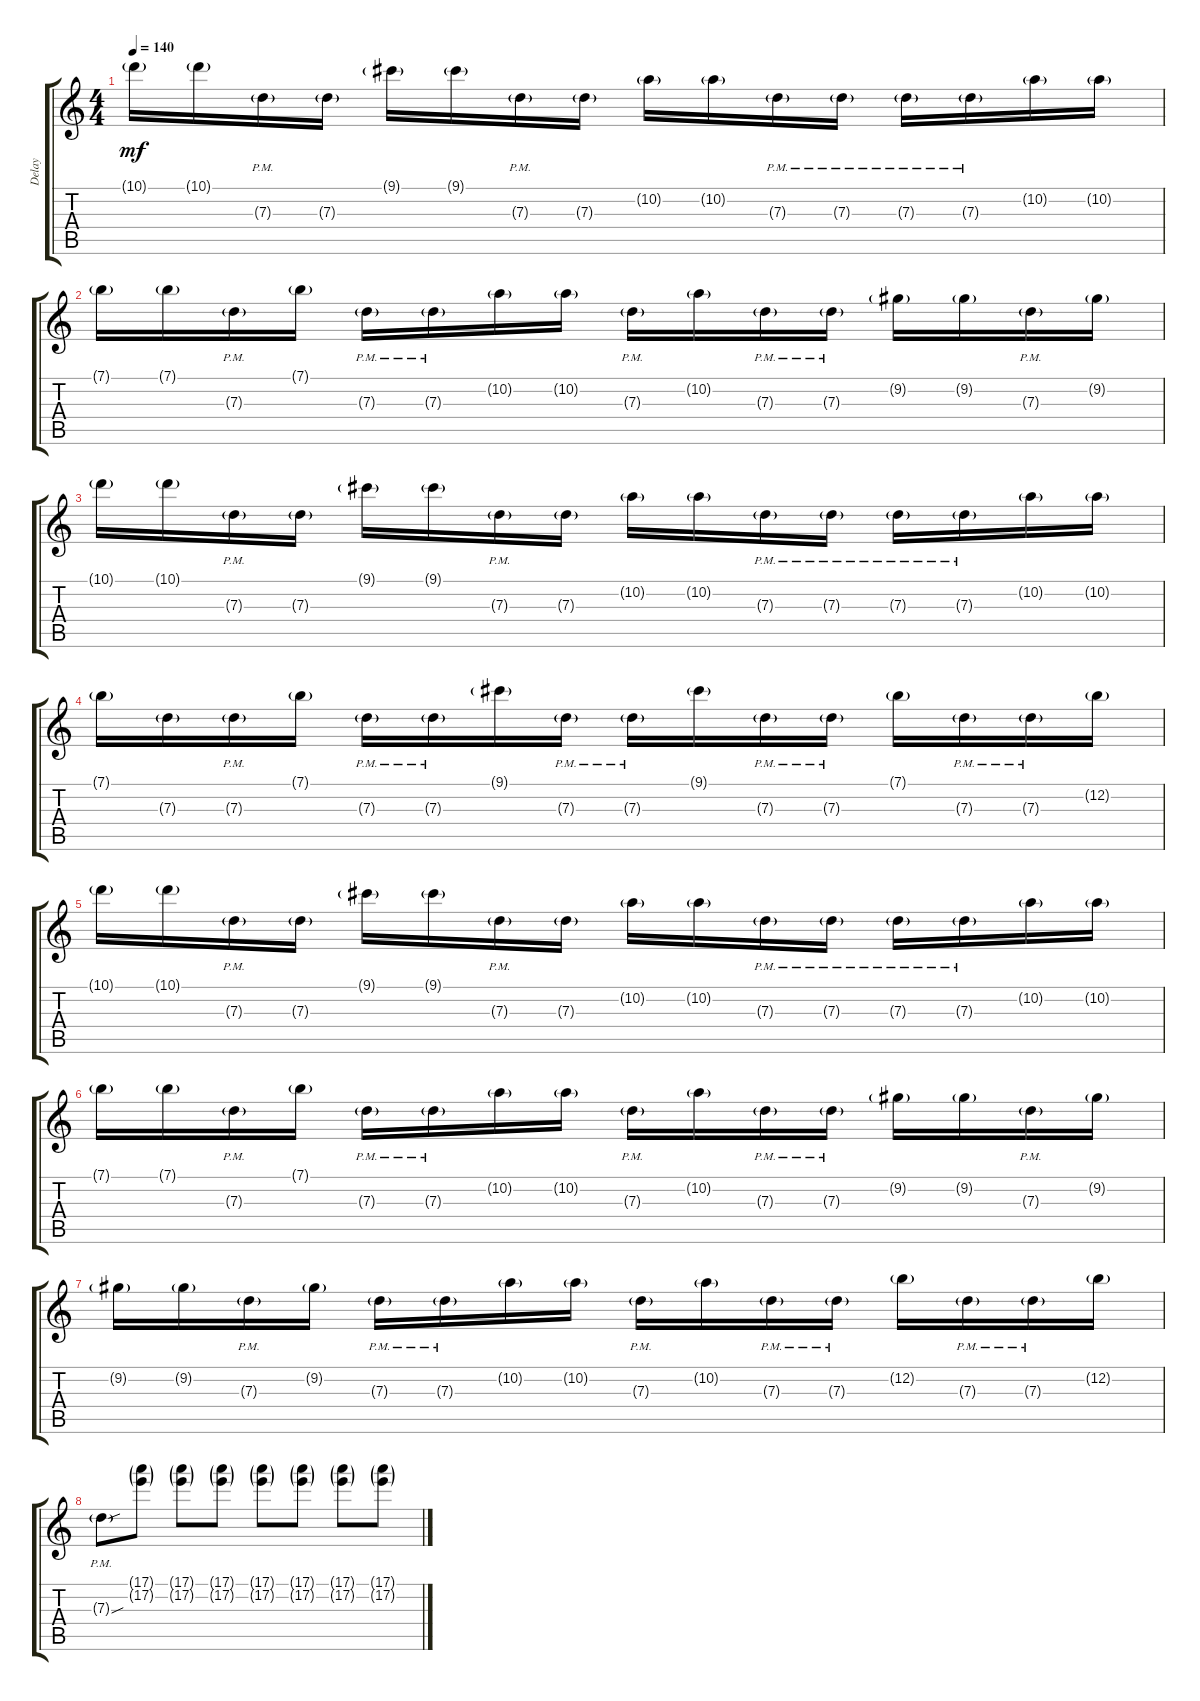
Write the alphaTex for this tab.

\track ("Delay" "Delay") {instrument distortionguitar}
\staff {score tabs}
\tuning (E4 B3 G3 D3 A2 E2) {hide}
\ts (4 4)
\tempo 140
\clef g2
\ks c
10.1{g}.16{dy mf} 10.1{g}.16 7.3{g pm}.16 7.3{g}.16 9.1{g}.16 9.1{g}.16 7.3{g pm}.16 7.3{g}.16 10.2{g}.16 10.2{g}.16 7.3{g pm}.16 7.3{g pm}.16 7.3{g pm}.16 7.3{g pm}.16 10.2{g}.16 10.2{g}.16 |
7.1{g}.16 7.1{g}.16 7.3{g pm}.16 7.1{g}.16 7.3{g pm}.16 7.3{g pm}.16 10.2{g}.16 10.2{g}.16 7.3{g pm}.16 10.2{g}.16 7.3{g pm}.16 7.3{g pm}.16 9.2{g}.16 9.2{g}.16 7.3{g pm}.16 9.2{g}.16 |
10.1{g}.16 10.1{g}.16 7.3{g pm}.16 7.3{g}.16 9.1{g}.16 9.1{g}.16 7.3{g pm}.16 7.3{g}.16 10.2{g}.16 10.2{g}.16 7.3{g pm}.16 7.3{g pm}.16 7.3{g pm}.16 7.3{g pm}.16 10.2{g}.16 10.2{g}.16 |
7.1{g}.16 7.3{g}.16 7.3{g pm}.16 7.1{g}.16 7.3{g pm}.16 7.3{g pm}.16 9.1{g}.16 7.3{g pm}.16 7.3{g pm}.16 9.1{g}.16 7.3{g pm}.16 7.3{g pm}.16 7.1{g}.16 7.3{g pm}.16 7.3{g pm}.16 12.2{g}.16 |
10.1{g}.16 10.1{g}.16 7.3{g pm}.16 7.3{g}.16 9.1{g}.16 9.1{g}.16 7.3{g pm}.16 7.3{g}.16 10.2{g}.16 10.2{g}.16 7.3{g pm}.16 7.3{g pm}.16 7.3{g pm}.16 7.3{g pm}.16 10.2{g}.16 10.2{g}.16 |
7.1{g}.16 7.1{g}.16 7.3{g pm}.16 7.1{g}.16 7.3{g pm}.16 7.3{g pm}.16 10.2{g}.16 10.2{g}.16 7.3{g pm}.16 10.2{g}.16 7.3{g pm}.16 7.3{g pm}.16 9.2{g}.16 9.2{g}.16 7.3{g pm}.16 9.2{g}.16 |
9.2{g}.16 9.2{g}.16 7.3{g pm}.16 9.2{g}.16 7.3{g pm}.16 7.3{g pm}.16 10.2{g}.16 10.2{g}.16 7.3{g pm}.16 10.2{g}.16 7.3{g pm}.16 7.3{g pm}.16 12.2{g}.16 7.3{g pm}.16 7.3{g pm}.16 12.2{g}.16 |
7.3{sou g pm}.8 (17.1{g} 17.2{g}).8 (17.1{g} 17.2{g}).8 (17.1{g} 17.2{g}).8 (17.1{g} 17.2{g}).8 (17.1{g} 17.2{g}).8 (17.1{g} 17.2{g}).8 (17.1{g} 17.2{g}).8
